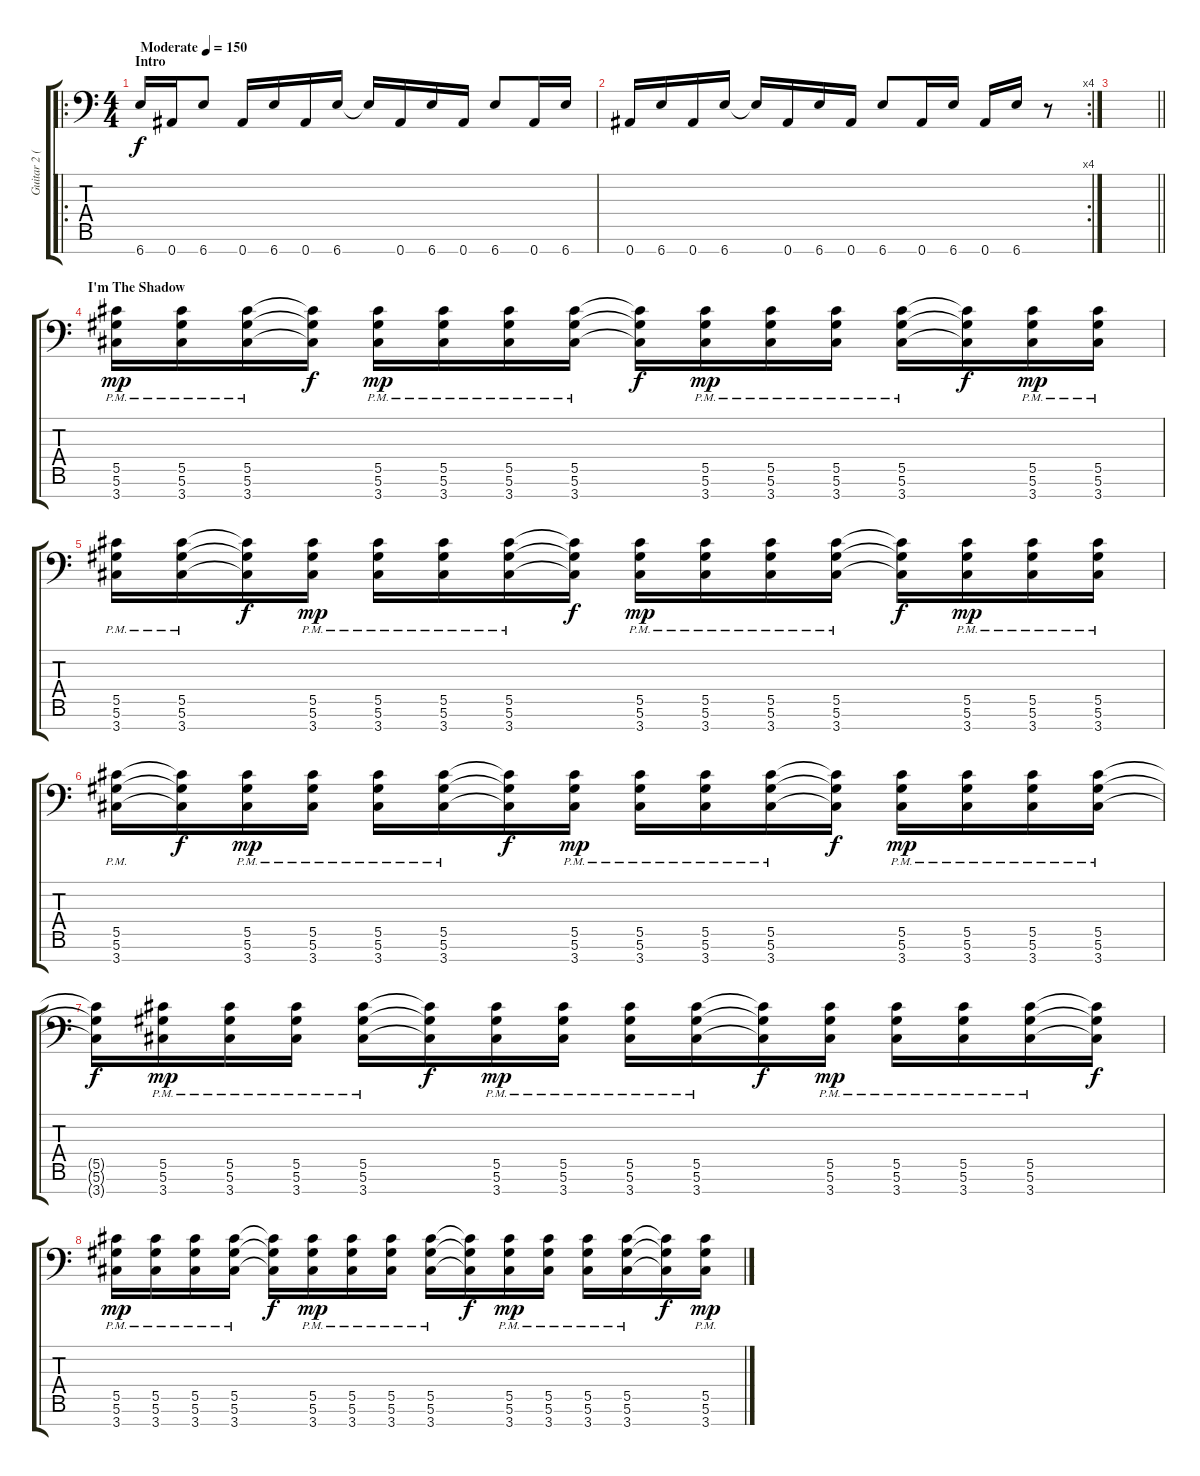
\track ("Guitar 2 (Marten Hagstrom)" "Guitar 2 (") {instrument overdrivenguitar}
\staff {score tabs}
\tuning (Eb4 Bb3 Gb3 Db3 Ab2 Eb2 Bb1) {hide}
\ro
\ts (4 4)
\section ("" "Intro")
\tempo (150 "Moderate")
\clef f4
\ks c
6.7.16{dy f instrument overdrivenguitar} 0.7.16 6.7.8 0.7.16 6.7.16 0.7.16 6.7.16 6.7{t}.16 0.7.16 6.7.16 0.7.16 6.7.8 0.7.16 6.7.16 |
\rc 4
0.7.16 6.7.16 0.7.16 6.7.16 6.7{t}.16 0.7.16 6.7.16 0.7.16 6.7.8 0.7.16 6.7.16 0.7.16 6.7.16 r.8 |
\barLineRight lightlight
|
\section ("" "I'm The Shadow")
(5.5{pm} 5.6{pm} 3.7{pm}).16{dy mp} (5.5{pm} 5.6{pm} 3.7{pm}).16 (5.5{pm} 5.6{pm} 3.7{pm}).16 (5.5{t} 5.6{t} 3.7{t}).16{dy f} (5.5{pm} 5.6{pm} 3.7{pm}).16{dy mp} (5.5{pm} 5.6{pm} 3.7{pm}).16 (5.5{pm} 5.6{pm} 3.7{pm}).16 (5.5{pm} 5.6{pm} 3.7{pm}).16 (5.5{t} 5.6{t} 3.7{t}).16{dy f} (5.5{pm} 5.6{pm} 3.7{pm}).16{dy mp} (5.5{pm} 5.6{pm} 3.7{pm}).16 (5.5{pm} 5.6{pm} 3.7{pm}).16 (5.5{pm} 5.6{pm} 3.7{pm}).16 (5.5{t} 5.6{t} 3.7{t}).16{dy f} (5.5{pm} 5.6{pm} 3.7{pm}).16{dy mp} (5.5{pm} 5.6{pm} 3.7{pm}).16 |
(5.5{pm} 5.6{pm} 3.7{pm}).16 (5.5{pm} 5.6{pm} 3.7{pm}).16 (5.5{t} 5.6{t} 3.7{t}).16{dy f} (5.5{pm} 5.6{pm} 3.7{pm}).16{dy mp} (5.5{pm} 5.6{pm} 3.7{pm}).16 (5.5{pm} 5.6{pm} 3.7{pm}).16 (5.5{pm} 5.6{pm} 3.7{pm}).16 (5.5{t} 5.6{t} 3.7{t}).16{dy f} (5.5{pm} 5.6{pm} 3.7{pm}).16{dy mp} (5.5{pm} 5.6{pm} 3.7{pm}).16 (5.5{pm} 5.6{pm} 3.7{pm}).16 (5.5{pm} 5.6{pm} 3.7{pm}).16 (5.5{t} 5.6{t} 3.7{t}).16{dy f} (5.5{pm} 5.6{pm} 3.7{pm}).16{dy mp} (5.5{pm} 5.6{pm} 3.7{pm}).16 (5.5{pm} 5.6{pm} 3.7{pm}).16 |
(5.5{pm} 5.6{pm} 3.7{pm}).16 (5.5{t} 5.6{t} 3.7{t}).16{dy f} (5.5{pm} 5.6{pm} 3.7{pm}).16{dy mp} (5.5{pm} 5.6{pm} 3.7{pm}).16 (5.5{pm} 5.6{pm} 3.7{pm}).16 (5.5{pm} 5.6{pm} 3.7{pm}).16 (5.5{t} 5.6{t} 3.7{t}).16{dy f} (5.5{pm} 5.6{pm} 3.7{pm}).16{dy mp} (5.5{pm} 5.6{pm} 3.7{pm}).16 (5.5{pm} 5.6{pm} 3.7{pm}).16 (5.5{pm} 5.6{pm} 3.7{pm}).16 (5.5{t} 5.6{t} 3.7{t}).16{dy f} (5.5{pm} 5.6{pm} 3.7{pm}).16{dy mp} (5.5{pm} 5.6{pm} 3.7{pm}).16 (5.5{pm} 5.6{pm} 3.7{pm}).16 (5.5{pm} 5.6{pm} 3.7{pm}).16 |
(5.5{t} 5.6{t} 3.7{t}).16{dy f} (5.5{pm} 5.6{pm} 3.7{pm}).16{dy mp} (5.5{pm} 5.6{pm} 3.7{pm}).16 (5.5{pm} 5.6{pm} 3.7{pm}).16 (5.5{pm} 5.6{pm} 3.7{pm}).16 (5.5{t} 5.6{t} 3.7{t}).16{dy f} (5.5{pm} 5.6{pm} 3.7{pm}).16{dy mp} (5.5{pm} 5.6{pm} 3.7{pm}).16 (5.5{pm} 5.6{pm} 3.7{pm}).16 (5.5{pm} 5.6{pm} 3.7{pm}).16 (5.5{t} 5.6{t} 3.7{t}).16{dy f} (5.5{pm} 5.6{pm} 3.7{pm}).16{dy mp} (5.5{pm} 5.6{pm} 3.7{pm}).16 (5.5{pm} 5.6{pm} 3.7{pm}).16 (5.5{pm} 5.6{pm} 3.7{pm}).16 (5.5{t} 5.6{t} 3.7{t}).16{dy f} |
(5.5{pm} 5.6{pm} 3.7{pm}).16{dy mp} (5.5{pm} 5.6{pm} 3.7{pm}).16 (5.5{pm} 5.6{pm} 3.7{pm}).16 (5.5{pm} 5.6{pm} 3.7{pm}).16 (5.5{t} 5.6{t} 3.7{t}).16{dy f} (5.5{pm} 5.6{pm} 3.7{pm}).16{dy mp} (5.5{pm} 5.6{pm} 3.7{pm}).16 (5.5{pm} 5.6{pm} 3.7{pm}).16 (5.5{pm} 5.6{pm} 3.7{pm}).16 (5.5{t} 5.6{t} 3.7{t}).16{dy f} (5.5{pm} 5.6{pm} 3.7{pm}).16{dy mp} (5.5{pm} 5.6{pm} 3.7{pm}).16 (5.5{pm} 5.6{pm} 3.7{pm}).16 (5.5{pm} 5.6{pm} 3.7{pm}).16 (5.5{t} 5.6{t} 3.7{t}).16{dy f} (5.5{pm} 5.6{pm} 3.7{pm}).16{dy mp}
